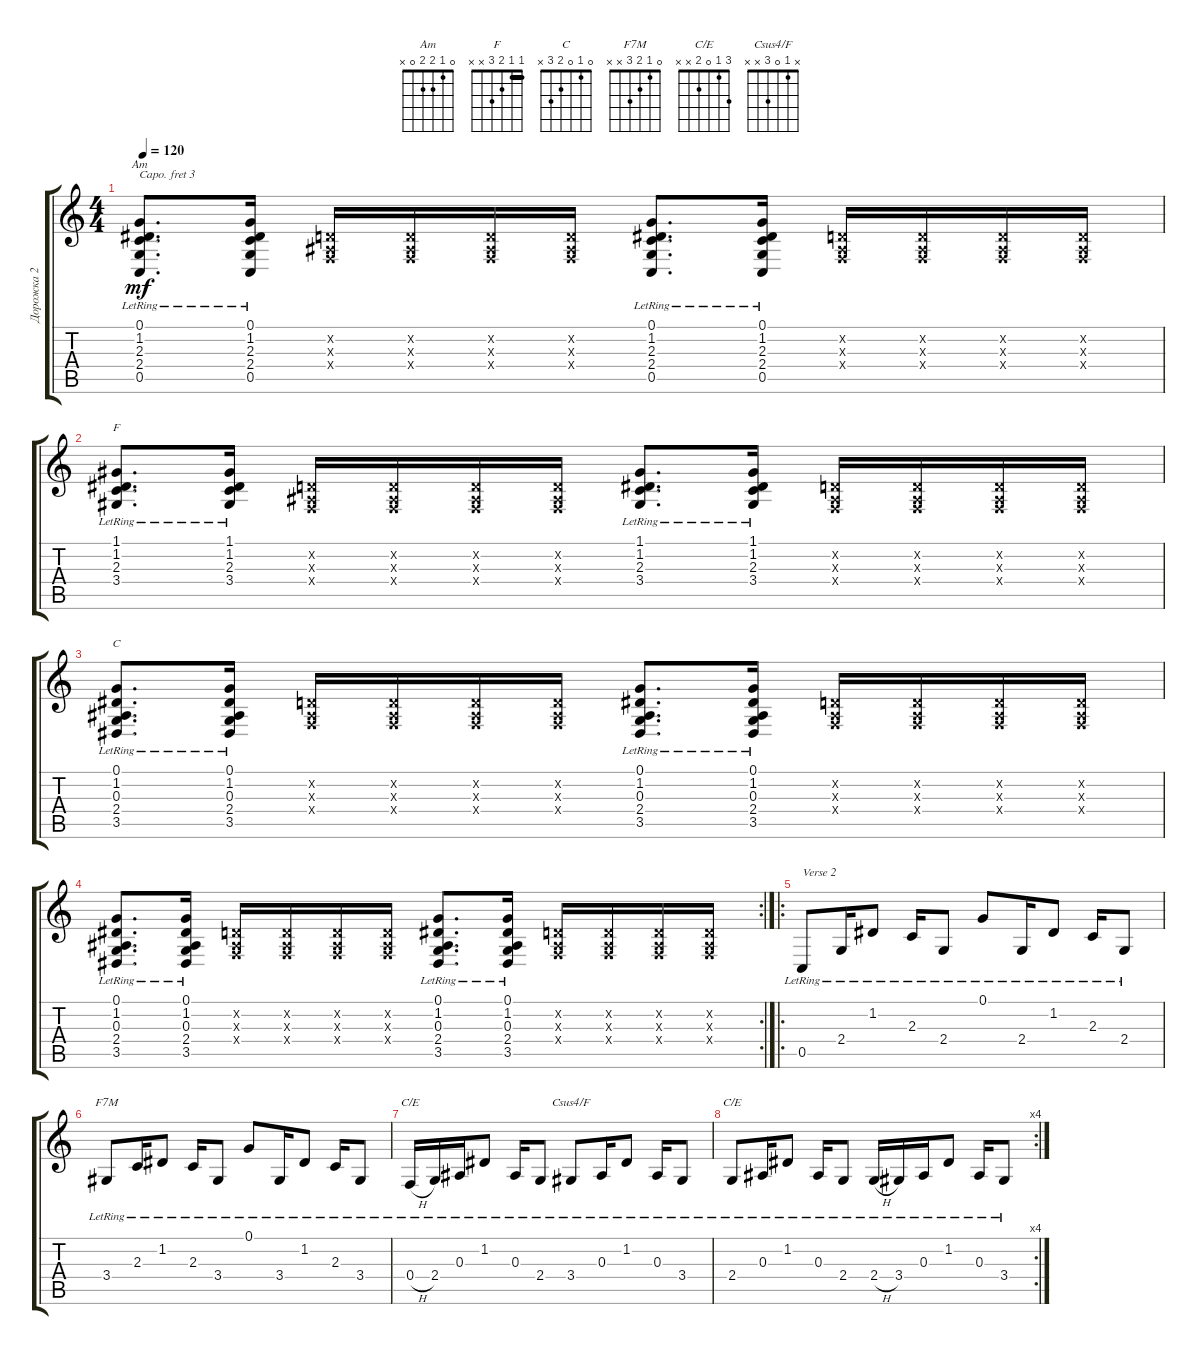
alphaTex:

\track ("Дорожка 2" "Дорожка 2") {instrument acousticgrandpiano}
\staff {score tabs}
\capo 3
\tuning (E4 B3 G3 D3 A2 E2) {hide}
\chord ("Am" 0 1 2 2 0 x)
\chord ("F" 1 1 2 3 x x) {barre 1}
\chord ("C" 0 1 0 2 3 x)
\chord ("F7M" 0 1 2 3 x x)
\chord ("C/E" x 1 0 2 x x)
\chord ("Csus4/F" x 1 0 3 x x)
\chord ("C/E" 3 1 0 2 x x)
\ts (4 4)
\tempo 120
\clef g2
\ks c
(0.1{lr} 1.2{lr} 2.3{lr} 2.4{lr} 0.5{lr}).8{d ch "Am" dy mf} (0.1{lr} 1.2{lr} 2.3{lr} 2.4{lr} 0.5{lr}).16 (0.2{x} 0.3{x} 0.4{x}).16 (0.2{x} 0.3{x} 0.4{x}).16 (0.2{x} 0.3{x} 0.4{x}).16 (0.2{x} 0.3{x} 0.4{x}).16 (0.1{lr} 1.2{lr} 2.3{lr} 2.4{lr} 0.5{lr}).8{d} (0.1{lr} 1.2{lr} 2.3{lr} 2.4{lr} 0.5{lr}).16 (0.2{x} 0.3{x} 0.4{x}).16 (0.2{x} 0.3{x} 0.4{x}).16 (0.2{x} 0.3{x} 0.4{x}).16 (0.2{x} 0.3{x} 0.4{x}).16 |
(1.1{lr} 1.2{lr} 2.3{lr} 3.4{lr}).8{d ch "F"} (1.1{lr} 1.2{lr} 2.3{lr} 3.4{lr}).16 (0.2{x} 0.3{x} 0.4{x}).16 (0.2{x} 0.3{x} 0.4{x}).16 (0.2{x} 0.3{x} 0.4{x}).16 (0.2{x} 0.3{x} 0.4{x}).16 (1.1{lr} 1.2{lr} 2.3{lr} 3.4{lr}).8{d} (1.1{lr} 1.2{lr} 2.3{lr} 3.4{lr}).16 (0.2{x} 0.3{x} 0.4{x}).16 (0.2{x} 0.3{x} 0.4{x}).16 (0.2{x} 0.3{x} 0.4{x}).16 (0.2{x} 0.3{x} 0.4{x}).16 |
(0.1{lr} 1.2{lr} 0.3{lr} 2.4{lr} 3.5{lr}).8{d ch "C"} (0.1{lr} 1.2{lr} 0.3{lr} 2.4{lr} 3.5{lr}).16 (0.2{x} 0.3{x} 0.4{x}).16 (0.2{x} 0.3{x} 0.4{x}).16 (0.2{x} 0.3{x} 0.4{x}).16 (0.2{x} 0.3{x} 0.4{x}).16 (0.1{lr} 1.2{lr} 0.3{lr} 2.4{lr} 3.5{lr}).8{d} (0.1{lr} 1.2{lr} 0.3{lr} 2.4{lr} 3.5{lr}).16 (0.2{x} 0.3{x} 0.4{x}).16 (0.2{x} 0.3{x} 0.4{x}).16 (0.2{x} 0.3{x} 0.4{x}).16 (0.2{x} 0.3{x} 0.4{x}).16 |
\rc 2
(0.1{lr} 1.2{lr} 0.3{lr} 2.4{lr} 3.5{lr}).8{d} (0.1{lr} 1.2{lr} 0.3{lr} 2.4{lr} 3.5{lr}).16 (0.2{x} 0.3{x} 0.4{x}).16 (0.2{x} 0.3{x} 0.4{x}).16 (0.2{x} 0.3{x} 0.4{x}).16 (0.2{x} 0.3{x} 0.4{x}).16 (0.1{lr} 1.2{lr} 0.3{lr} 2.4{lr} 3.5{lr}).8{d} (0.1{lr} 1.2{lr} 0.3{lr} 2.4{lr} 3.5{lr}).16 (0.2{x} 0.3{x} 0.4{x}).16 (0.2{x} 0.3{x} 0.4{x}).16 (0.2{x} 0.3{x} 0.4{x}).16 (0.2{x} 0.3{x} 0.4{x}).16 |
\ro
0.5{lr}.8{txt "Verse 2"} 2.4{lr}.16 1.2{lr}.8 2.3{lr}.16 2.4{lr}.8 0.1{lr}.8 2.4{lr}.16 1.2{lr}.8 2.3{lr}.16 2.4{lr}.8 |
3.4{lr}.8{ch "F7M"} 2.3{lr}.16 1.2{lr}.8 2.3{lr}.16 3.4{lr}.8 0.1{lr}.8 3.4{lr}.16 1.2{lr}.8 2.3{lr}.16 3.4{lr}.8 |
0.4{h lr}.16{ch "C/E"} 2.4{lr}.16 0.3{lr}.16 1.2{lr}.8 0.3{lr}.16 2.4{lr}.8 3.4{lr}.8{ch "Csus4/F"} 0.3{lr}.16 1.2{lr}.8 0.3{lr}.16 3.4{lr}.8 |
\rc 4
2.4{lr}.8{ch "C/E"} 0.3{lr}.16 1.2{lr}.8 0.3{lr}.16 2.4{lr}.8 2.4{h lr}.16 3.4{lr}.16 0.3{lr}.16 1.2{lr}.8 0.3{lr}.16 3.4{lr}.8
